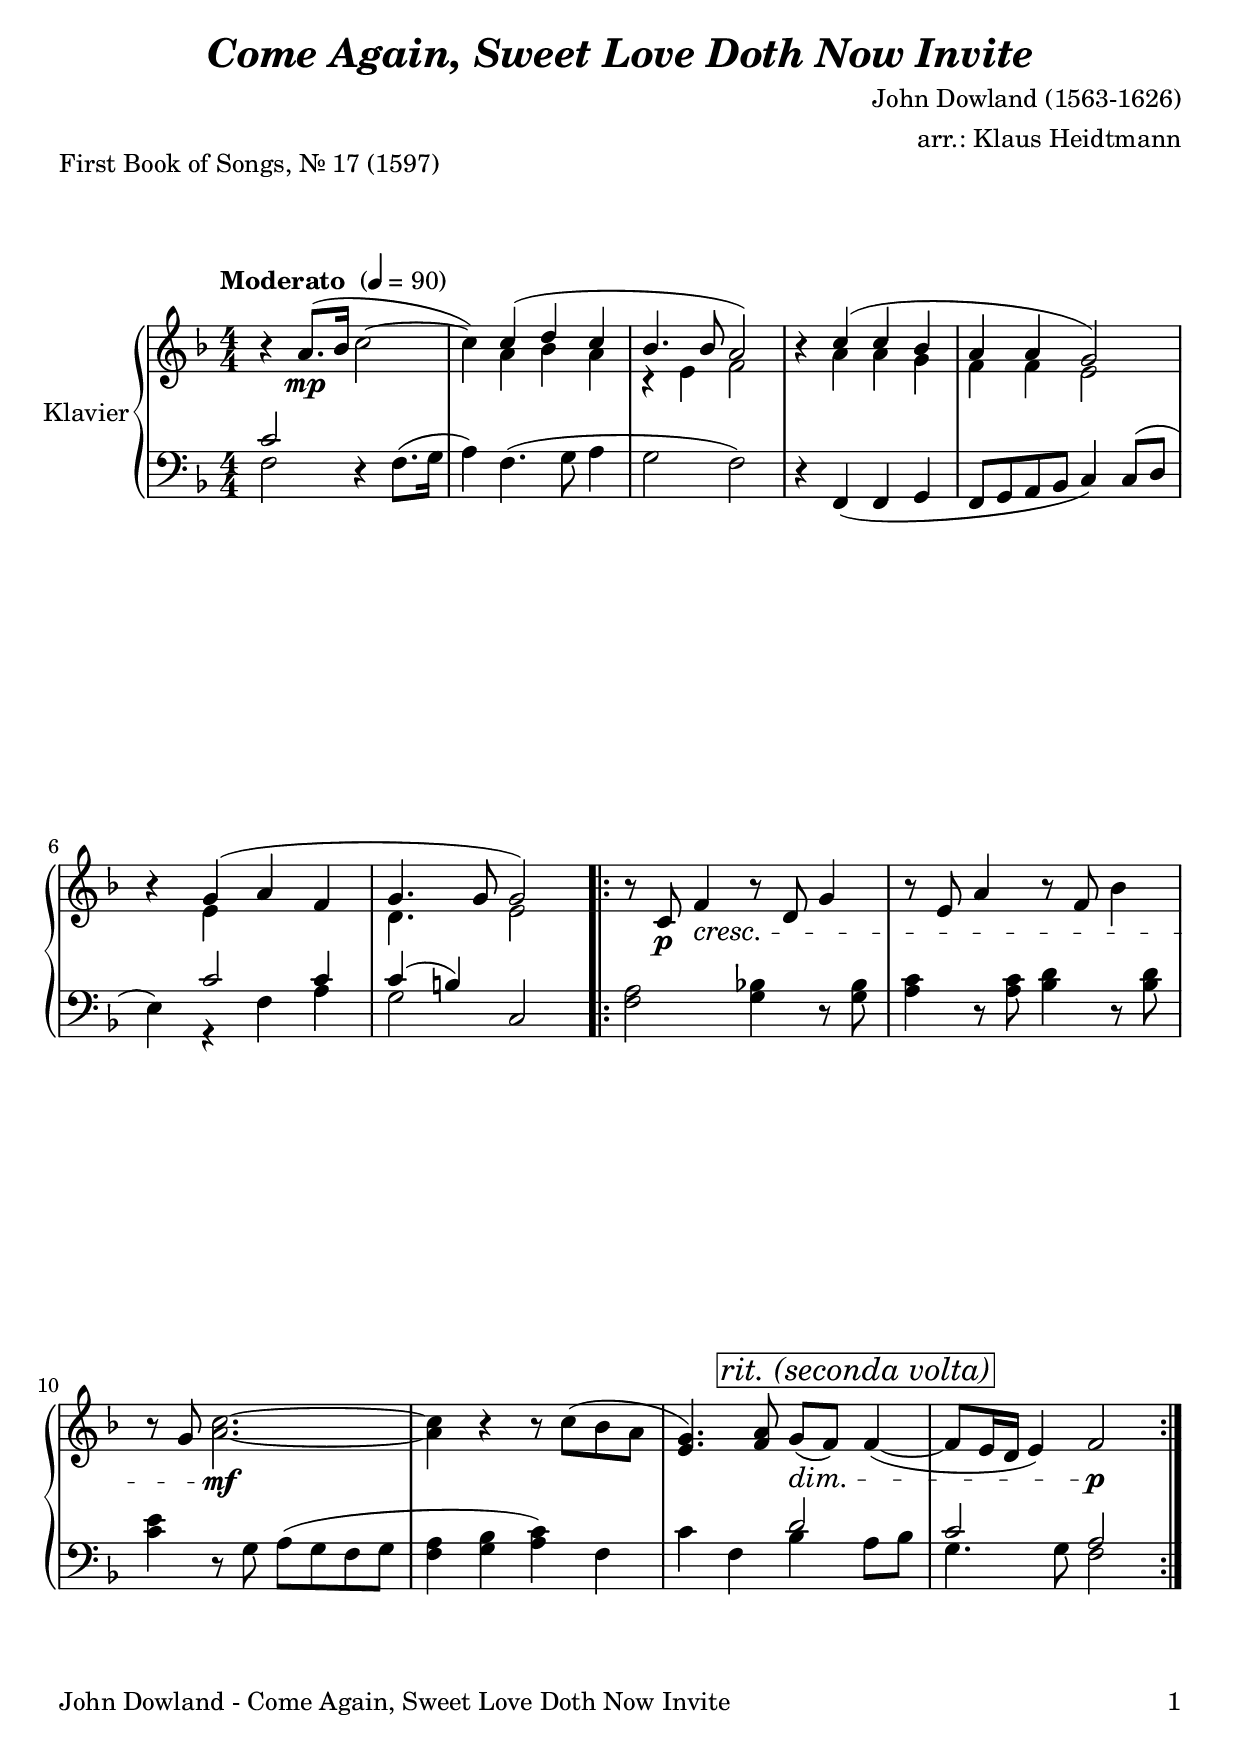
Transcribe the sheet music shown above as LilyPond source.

\version "2.24.1"
\include "deutsch.ly"

#(set-global-staff-size 22)

\header {
  title       = \markup \bold \italic "Come Again, Sweet Love Doth Now Invite"
  composer    = "John Dowland (1563-1626)"
  arranger    = "arr.: Klaus Heidtmann"
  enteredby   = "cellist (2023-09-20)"
  piece       = "First Book of Songs, Nr. 17 (1597)"
}

voiceconsts = {
  \key f \major
  \time 4/4
  \numericTimeSignature
  \compressEmptyMeasures
  % Set default beaming for all staves
%  \set Timing.beamExceptions = #'()
%  \set Timing.baseMoment     = #(ly:make-moment 1 4)
%  \set Timing.beatStructure  = #'(1 1 1)
  \tempo "Moderato " 4=90
}

mikl = "harpsichord"
% mikl = "bright acoustic"
% mikl = "church organ"
% mikl = "reed organ"

atem = \mark \markup \box \italic "a tempo"
dcaf = \mark \markup \box \italic "D.C. al Fine"
fine = \mark \markup \box \italic "Fine"
pora = \mark \markup \box \italic "poco rall."
rit  = \mark \markup \box \italic "rit."
ritb = \mark \markup \box \italic "rit. (seconda volta)"
mfmp = \markup { \dynamic mf "/" \dynamic mp }

va = \relative c'' {
  \voiceconsts

  r4 a8.(\mp b16 c2~
  c4) << {
    c( d c
    b4. b8 a2)
  } \\ {
    a4 b a
    r e f2
  } >>
  r4 << {
    c'( c b

    a a g2)
  } \\ {
    a4 a g

    f f e2
  } >>
  r4 << {
    g( a f
    g4. g8 g2)
  } \\ {
    e4 s2
    d4. s8 e2
  } >>
    
  \repeat volta 2 {
    r8 c\p f4\cresc r8 d g4
    r8 e a4 r8 f b4
    r8 g <a c>2.~\mf

    <a c>4 r r8 c( b a
    <e g>4.) <f a>8 g(\dim f) \ritb f4(~
    f8 e16 d e4) f2\p
  }
}

vb = \relative c' {
  \voiceconsts
  \clef "bass"

  << c2 \\ f, >>
  r4 f8.( g16
  a4) f4.( g8 a4
  g2 f)
  r4 f,( f g

  f8 g a b c4) c8( d
  e4) << {
    c'2 c4
    c( h) c,2
  } \\ {
    r4 f a
    g2 s
  } >>
  
  \repeat volta 2 {
    <f a> <g b!>4 r8 <g b>
    <a c>4 r8 <a c> <b d>4 r8 <b d>
    <c e>4 r8 g a( g f g

    <f a>4 <g b> <a c>) f
    c' f, << {
      d'2
      c a
    } \\ {
      b4 \ritb a8 b
      g4. g8 f2
    } >>
  }
}


music = \new PianoStaff <<
  \set PianoStaff.midiInstrument = \mikl
  \set PianoStaff.instrumentName = \markup \center-column { "Klavier" }
  <<
    \new Staff {
      \transpose f f { \va }
    }
%    \new Dynamics \vdy
    \new Staff {
      \transpose f f { \vb }
    }
  >>  
>>

\book {
   \paper {
    print-page-number = ##t
    print-first-page-number = ##t
    ragged-last-bottom = ##f
    oddHeaderMarkup = \markup \null
    evenHeaderMarkup = \markup \null
    oddFooterMarkup = \markup {
      \fill-line {
        \if \should-print-page-number
        "John Dowland - Come Again, Sweet Love Doth Now Invite" \fromproperty #'page:page-number-string
      }
    }
    evenFooterMarkup = \oddFooterMarkup
  } \score {
    \music
    \layout {}
  }

  \score {
    \unfoldRepeats \music

    \midi {
      \context {
        \Score
      }
    }
  }
}
